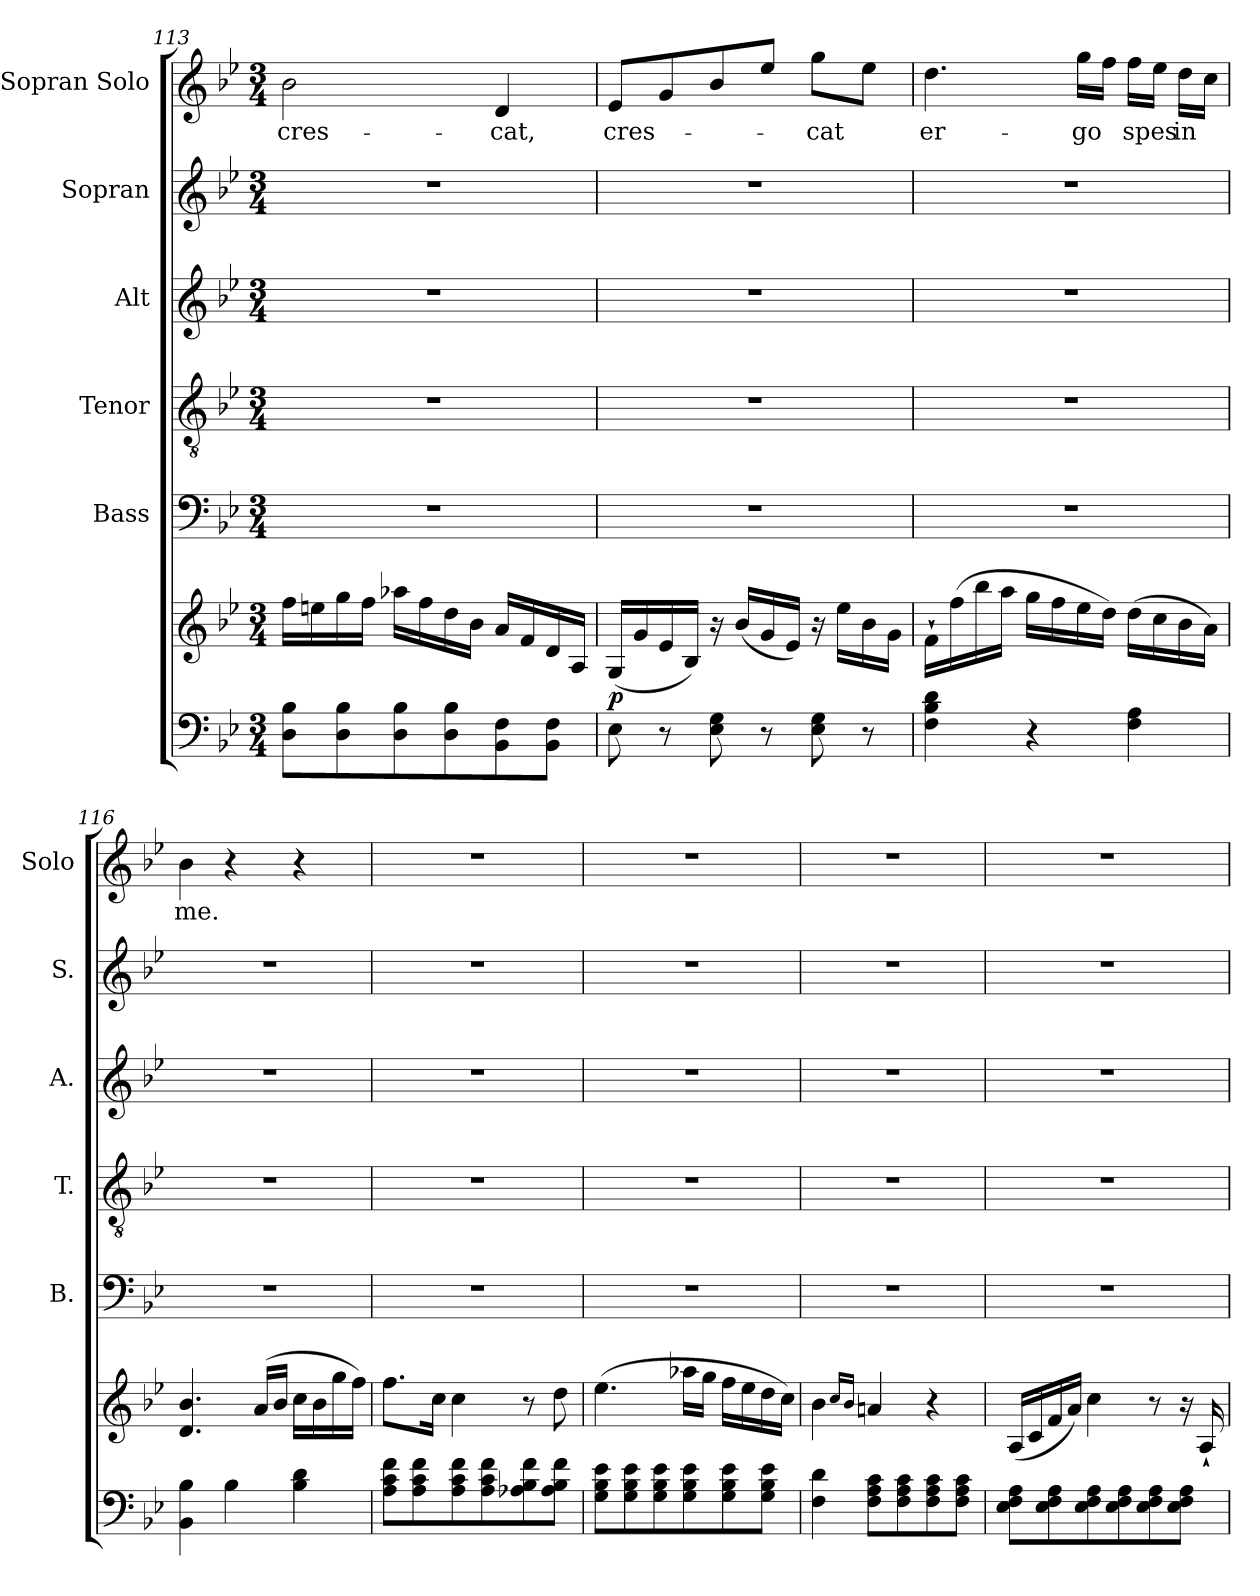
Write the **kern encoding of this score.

**kern	**kern	**dynam	**kern	**kern	**kern	**kern	**kern	**text
*part6	*part6	*part6	*part5	*part4	*part3	*part2	*part1	*part1
*staff7	*staff6	*staff6/7	*staff5	*staff4	*staff3	*staff2	*staff1	*staff1
*	*	*	*I"Bass	*I"Tenor	*I"Alt	*I"Sopran	*I"Sopran Solo	*
*	*	*	*I'B.	*I'T.	*I'A.	*I'S.	*I'Solo	*
*clefF4	*clefG2	*	*clefF4	*clefGv2	*clefG2	*clefG2	*clefG2	*
*k[b-e-]	*k[b-e-]	*	*k[b-e-]	*k[b-e-]	*k[b-e-]	*k[b-e-]	*k[b-e-]	*
*B-:	*B-:	*	*B-:	*B-:	*B-:	*B-:	*B-:	*
*M3/4	*M3/4	*	*M3/4	*M3/4	*M3/4	*M3/4	*M3/4	*
=113	=113	=113	=113	=113	=113	=113	=113	=113
!	!	!	!	!	!	!	!	!LO:LY:b
8D\ 8B-\L	16ff\LL	.	2.r	2.r	2.r	2.r	2b-\	cres-
.	16een\	.	.	.	.	.	.	.
8D\ 8B-\	16gg\	.	.	.	.	.	.	.
.	16ff\JJ	.	.	.	.	.	.	.
8D\ 8B-\	16aa-X\LL	.	.	.	.	.	.	.
.	16ff\	.	.	.	.	.	.	.
8D\ 8B-\	16dd\	.	.	.	.	.	.	.
.	16b-\JJ	.	.	.	.	.	.	.
!	!	!	!	!	!	!	!	!LO:LY:b
8BB-\ 8F\	16a/LL	.	.	.	.	.	4d/	-cat,
.	16f/	.	.	.	.	.	.	.
8BB-\ 8F\J	16d/	.	.	.	.	.	.	.
.	16A/JJ	.	.	.	.	.	.	.
=114	=114	=114	=114	=114	=114	=114	=114	=114
!	!	!LO:DY:b	!	!	!	!	!	!LO:LY:b
8E-\	(<16G/LL	p	2.r	2.r	2.r	2.r	8e-/L	cres-
.	16g/	.	.	.	.	.	.	.
8r	16e-/	.	.	.	.	.	8g/	.
.	16B-/JJ)	.	.	.	.	.	.	.
8E-\ 8G\	16r	.	.	.	.	.	8b-/	.
.	(<16b-/LL	.	.	.	.	.	.	.
8r	16g/	.	.	.	.	.	8ee-/J	.
.	16e-/JJ)	.	.	.	.	.	.	.
!	!	!	!	!	!	!	!	!LO:LY:b
8E-\ 8G\	16r	.	.	.	.	.	8gg\L	-cat
.	16ee-\LL	.	.	.	.	.	.	.
8r	16b-\	.	.	.	.	.	8ee-\J	.
.	16g\JJ	.	.	.	.	.	.	.
!!LO:LB:g=z
=115	=115	=115	=115	=115	=115	=115	=115	=115
!	!	!	!	!	!	!	!	!LO:LY:b
4F\ 4B-\ 4d\	16f`>\LL	.	2.r	2.r	2.r	2.r	4.dd\	er-
.	(>16ff\	.	.	.	.	.	.	.
.	16bb-\	.	.	.	.	.	.	.
.	16aa\JJ	.	.	.	.	.	.	.
4r	16gg\LL	.	.	.	.	.	.	.
.	16ff\	.	.	.	.	.	.	.
!	!	!	!	!	!	!	!	!LO:LY:b
.	16ee-\	.	.	.	.	.	16gg\LL	-go
.	16dd\JJ)	.	.	.	.	.	16ff\JJ	.
!	!	!	!	!	!	!	!	!LO:LY:b
4F\ 4A\	(>16dd\LL	.	.	.	.	.	16ff\LL	spes
.	16cc\	.	.	.	.	.	16ee-\JJ	.
!	!	!	!	!	!	!	!	!LO:LY:b
.	16b-\	.	.	.	.	.	16dd\LL	in
.	16a\JJ)	.	.	.	.	.	16cc\JJ	.
=116	=116	=116	=116	=116	=116	=116	=116	=116
!	!	!	!	!	!	!	!	!LO:LY:b
4BB-\ 4B-\	4.d/ 4.b-/	.	2.r	2.r	2.r	2.r	4b-\	me.
4B-\	.	.	.	.	.	.	4r	.
.	(>16a/LL	.	.	.	.	.	.	.
.	16b-/JJ	.	.	.	.	.	.	.
4B-\ 4d\	16cc\LL	.	.	.	.	.	4r	.
.	16b-\	.	.	.	.	.	.	.
.	16gg\	.	.	.	.	.	.	.
.	16ff\JJ)	.	.	.	.	.	.	.
=117	=117	=117	=117	=117	=117	=117	=117	=117
8A\ 8c\ 8f\L	8.ff\L	.	2.r	2.r	2.r	2.r	2.r	.
8A\ 8c\ 8f\	.	.	.	.	.	.	.	.
.	16cc\Jk	.	.	.	.	.	.	.
8A\ 8c\ 8f\	4cc\	.	.	.	.	.	.	.
8A\ 8c\ 8f\	.	.	.	.	.	.	.	.
8A-X\ 8B-\ 8f\	8r	.	.	.	.	.	.	.
8A-\ 8B-\ 8f\J	8dd\	.	.	.	.	.	.	.
=118	=118	=118	=118	=118	=118	=118	=118	=118
8G\ 8B-\ 8e-\L	(>4.ee-\	.	2.r	2.r	2.r	2.r	2.r	.
8G\ 8B-\ 8e-\	.	.	.	.	.	.	.	.
8G\ 8B-\ 8e-\	.	.	.	.	.	.	.	.
8G\ 8B-\ 8e-\	16aa-X\LL	.	.	.	.	.	.	.
.	16gg\JJ	.	.	.	.	.	.	.
8G\ 8B-\ 8e-\	16ff\LL	.	.	.	.	.	.	.
.	16ee-\	.	.	.	.	.	.	.
8G\ 8B-\ 8e-\J	16dd\	.	.	.	.	.	.	.
.	16cc\JJ)	.	.	.	.	.	.	.
!!LO:PB:g=z
=119	=119	=119	=119	=119	=119	=119	=119	=119
4F\ 4d\	4b-\	.	2.r	2.r	2.r	2.r	2.r	.
.	16qcc/LL	.	.	.	.	.	.	.
.	16qb-/JJ	.	.	.	.	.	.	.
8F\ 8A\ 8c\L	4an/	.	.	.	.	.	.	.
8F\ 8A\ 8c\	.	.	.	.	.	.	.	.
8F\ 8A\ 8c\	4r	.	.	.	.	.	.	.
8F\ 8A\ 8c\J	.	.	.	.	.	.	.	.
=120	=120	=120	=120	=120	=120	=120	=120	=120
8E-\ 8F\ 8A\L	(<16A/LL	.	2.r	2.r	2.r	2.r	2.r	.
.	16c/	.	.	.	.	.	.	.
8E-\ 8F\ 8A\	16f/	.	.	.	.	.	.	.
.	16a/JJ)	.	.	.	.	.	.	.
8E-\ 8F\ 8A\	4cc\	.	.	.	.	.	.	.
8E-\ 8F\ 8A\	.	.	.	.	.	.	.	.
8E-\ 8F\ 8A\	8r	.	.	.	.	.	.	.
8E-\ 8F\ 8A\J	16r	.	.	.	.	.	.	.
.	16A`</	.	.	.	.	.	.	.
=	=	=	=	=	=	=	=	=
*-	*-	*-	*-	*-	*-	*-	*-	*-
